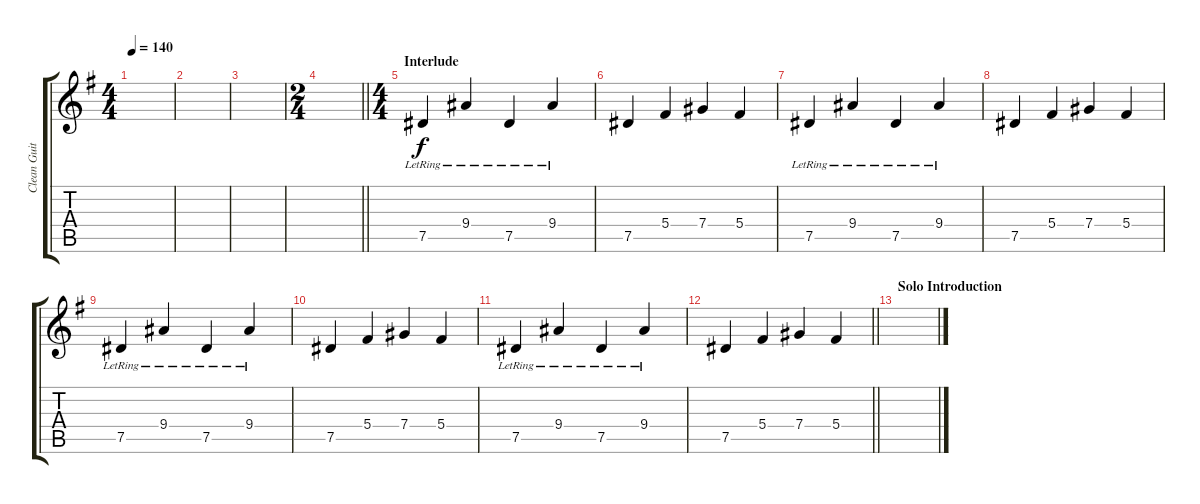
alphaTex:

\track ("Clean Guitar 2" "Clean Guit") {instrument electricguitarjazz}
\staff {score tabs}
\tuning (Eb4 Bb3 Gb3 Db3 Ab2 Eb2) {hide}
\ts (4 4)
\tempo 140
\clef g2
\ks eminor
|
|
|
\ts (2 4)
\barLineRight lightlight
|
\ts (4 4)
\section ("" "Interlude")
7.5{lr}.4 9.4{lr}.4 7.5{lr}.4 9.4{lr}.4 |
7.5.4 5.4.4 7.4.4 5.4.4 |
7.5{lr}.4 9.4{lr}.4 7.5{lr}.4 9.4{lr}.4 |
7.5.4 5.4.4 7.4.4 5.4.4 |
7.5{lr}.4 9.4{lr}.4 7.5{lr}.4 9.4{lr}.4 |
7.5.4 5.4.4 7.4.4 5.4.4 |
7.5{lr}.4 9.4{lr}.4 7.5{lr}.4 9.4{lr}.4 |
\barLineRight lightlight
7.5.4 5.4.4 7.4.4 5.4.4 |
\section ("" "Solo Introduction")
